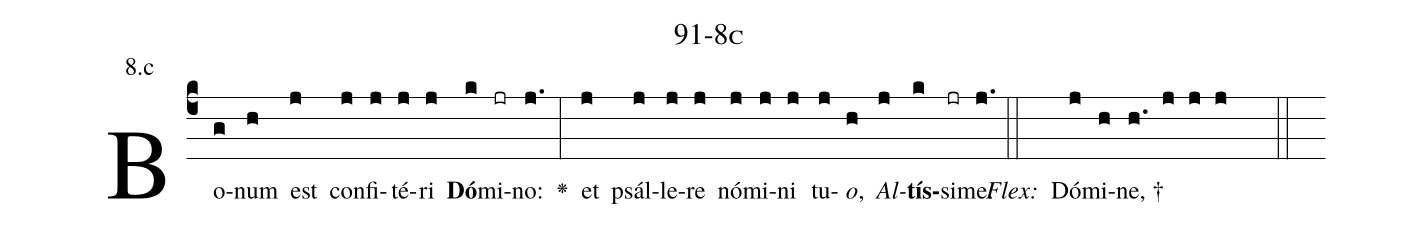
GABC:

name: 91-8c;
annotation: 8.c;
%%
(c4)Bo(g)num(h) est(j) con(j)fi(j)té(j)ri(j) <b>Dó</b>(k)mi(jr)no:(j.) <v>\greheightstar</v>(:) et(j) psál(j)le(j)re(j) nó(j)mi(j)ni(j) tu(j)<i>o</i>,(h) <i>Al</i>(j)<b>tís</b>(k)si(jr)me.(j.) (::)
<i>Flex:</i>()  Dó(j)mi(h)ne, †(h. j j j  ::)

%E(j) u(j) o(h) u(j) a(k) e.(j.) (::)
